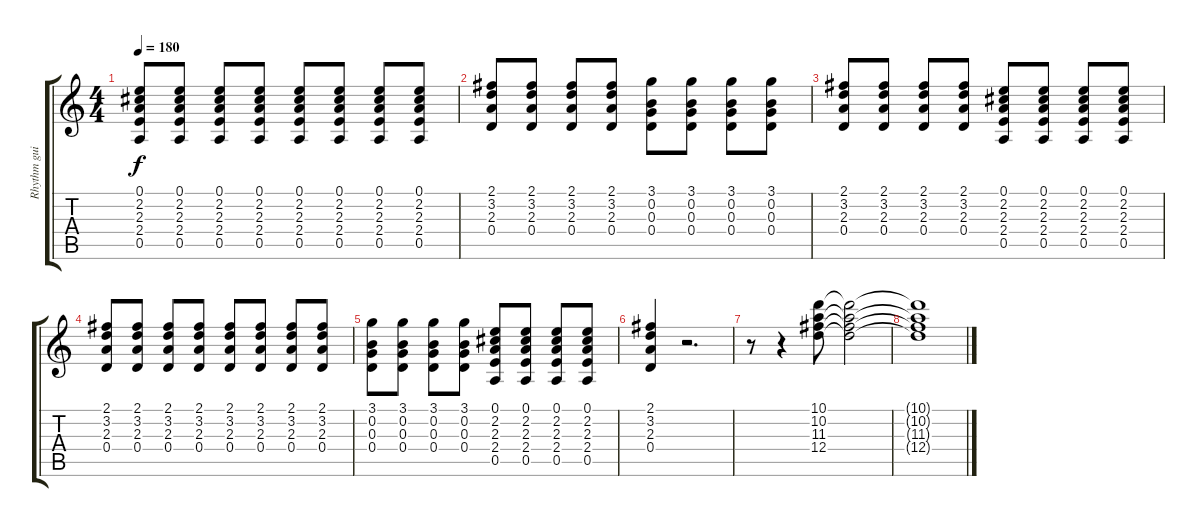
\track ("Rhythm guitar" "Rhythm gui") {instrument acousticguitarsteel}
\staff {score tabs}
\tuning (E4 B3 G3 D3 A2 E2) {hide}
\ts (4 4)
\tempo 180
\clef g2
\ks c
(0.1 2.2 2.3 2.4 0.5).8{dy f} (0.1 2.2 2.3 2.4 0.5).8 (0.1 2.2 2.3 2.4 0.5).8 (0.1 2.2 2.3 2.4 0.5).8 (0.1 2.2 2.3 2.4 0.5).8 (0.1 2.2 2.3 2.4 0.5).8 (0.1 2.2 2.3 2.4 0.5).8 (0.1 2.2 2.3 2.4 0.5).8 |
(2.1 3.2 2.3 0.4).8 (2.1 3.2 2.3 0.4).8 (2.1 3.2 2.3 0.4).8 (2.1 3.2 2.3 0.4).8 (3.1 0.2 0.3 0.4).8 (3.1 0.2 0.3 0.4).8 (3.1 0.2 0.3 0.4).8 (3.1 0.2 0.3 0.4).8 |
(2.1 3.2 2.3 0.4).8 (2.1 3.2 2.3 0.4).8 (2.1 3.2 2.3 0.4).8 (2.1 3.2 2.3 0.4).8 (0.1 2.2 2.3 2.4 0.5).8 (0.1 2.2 2.3 2.4 0.5).8 (0.1 2.2 2.3 2.4 0.5).8 (0.1 2.2 2.3 2.4 0.5).8 |
(2.1 3.2 2.3 0.4).8 (2.1 3.2 2.3 0.4).8 (2.1 3.2 2.3 0.4).8 (2.1 3.2 2.3 0.4).8 (2.1 3.2 2.3 0.4).8 (2.1 3.2 2.3 0.4).8 (2.1 3.2 2.3 0.4).8 (2.1 3.2 2.3 0.4).8 |
(3.1 0.2 0.3 0.4).8 (3.1 0.2 0.3 0.4).8 (3.1 0.2 0.3 0.4).8 (3.1 0.2 0.3 0.4).8 (0.1 2.2 2.3 2.4 0.5).8 (0.1 2.2 2.3 2.4 0.5).8 (0.1 2.2 2.3 2.4 0.5).8 (0.1 2.2 2.3 2.4 0.5).8 |
(2.1 3.2 2.3 0.4).4 r.2{d} |
r.8 r.4 (10.1 10.2 11.3 12.4).8 (10.1{t} 10.2{t} 11.3{t} 12.4{t}).2 |
(10.1{t} 10.2{t} 11.3{t} 12.4{t}).1
